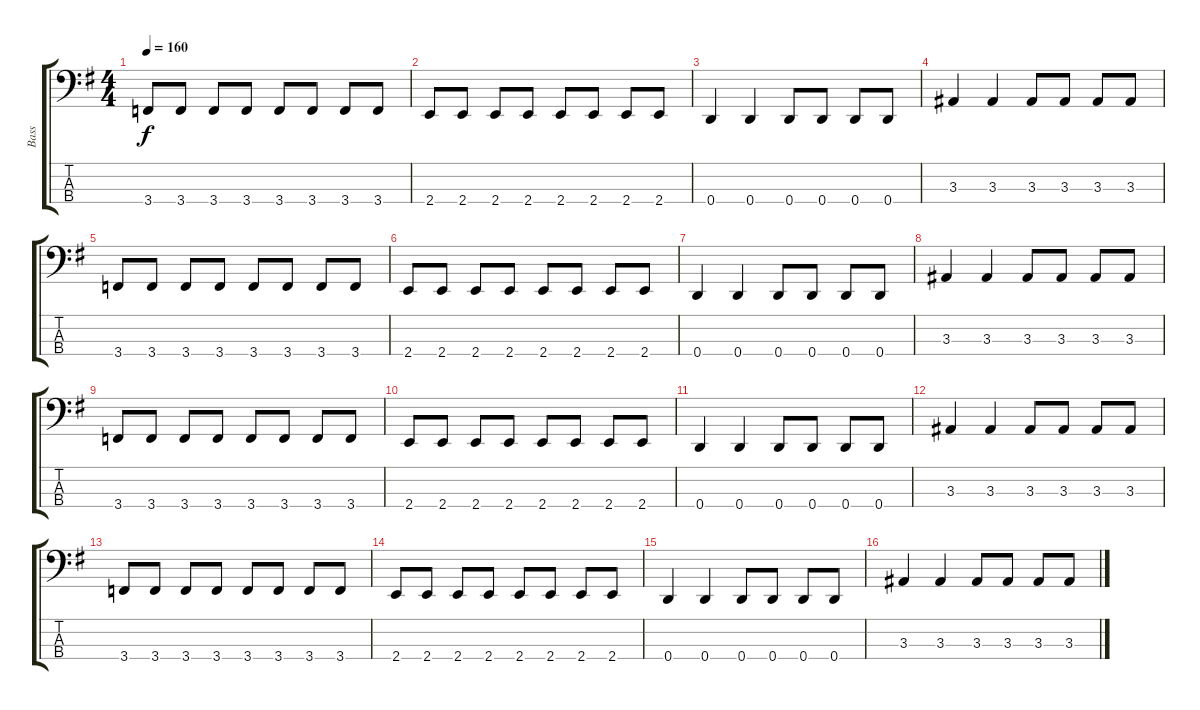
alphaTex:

\track ("Bass" "Bass") {instrument electricbassfinger}
\staff {score tabs}
\tuning (F2 C2 G1 D1) {hide}
\ts (4 4)
\tempo 160
\clef f4
\ks eminor
3.4.8{dy f} 3.4.8 3.4.8 3.4.8 3.4.8 3.4.8 3.4.8 3.4.8 |
2.4.8 2.4.8 2.4.8 2.4.8 2.4.8 2.4.8 2.4.8 2.4.8 |
0.4.4 0.4.4 0.4.8 0.4.8 0.4.8 0.4.8 |
3.3.4 3.3.4 3.3.8 3.3.8 3.3.8 3.3.8 |
3.4.8 3.4.8 3.4.8 3.4.8 3.4.8 3.4.8 3.4.8 3.4.8 |
2.4.8 2.4.8 2.4.8 2.4.8 2.4.8 2.4.8 2.4.8 2.4.8 |
0.4.4 0.4.4 0.4.8 0.4.8 0.4.8 0.4.8 |
3.3.4 3.3.4 3.3.8 3.3.8 3.3.8 3.3.8 |
3.4.8 3.4.8 3.4.8 3.4.8 3.4.8 3.4.8 3.4.8 3.4.8 |
2.4.8 2.4.8 2.4.8 2.4.8 2.4.8 2.4.8 2.4.8 2.4.8 |
0.4.4 0.4.4 0.4.8 0.4.8 0.4.8 0.4.8 |
3.3.4 3.3.4 3.3.8 3.3.8 3.3.8 3.3.8 |
3.4.8 3.4.8 3.4.8 3.4.8 3.4.8 3.4.8 3.4.8 3.4.8 |
2.4.8 2.4.8 2.4.8 2.4.8 2.4.8 2.4.8 2.4.8 2.4.8 |
0.4.4 0.4.4 0.4.8 0.4.8 0.4.8 0.4.8 |
3.3.4 3.3.4 3.3.8 3.3.8 3.3.8 3.3.8
